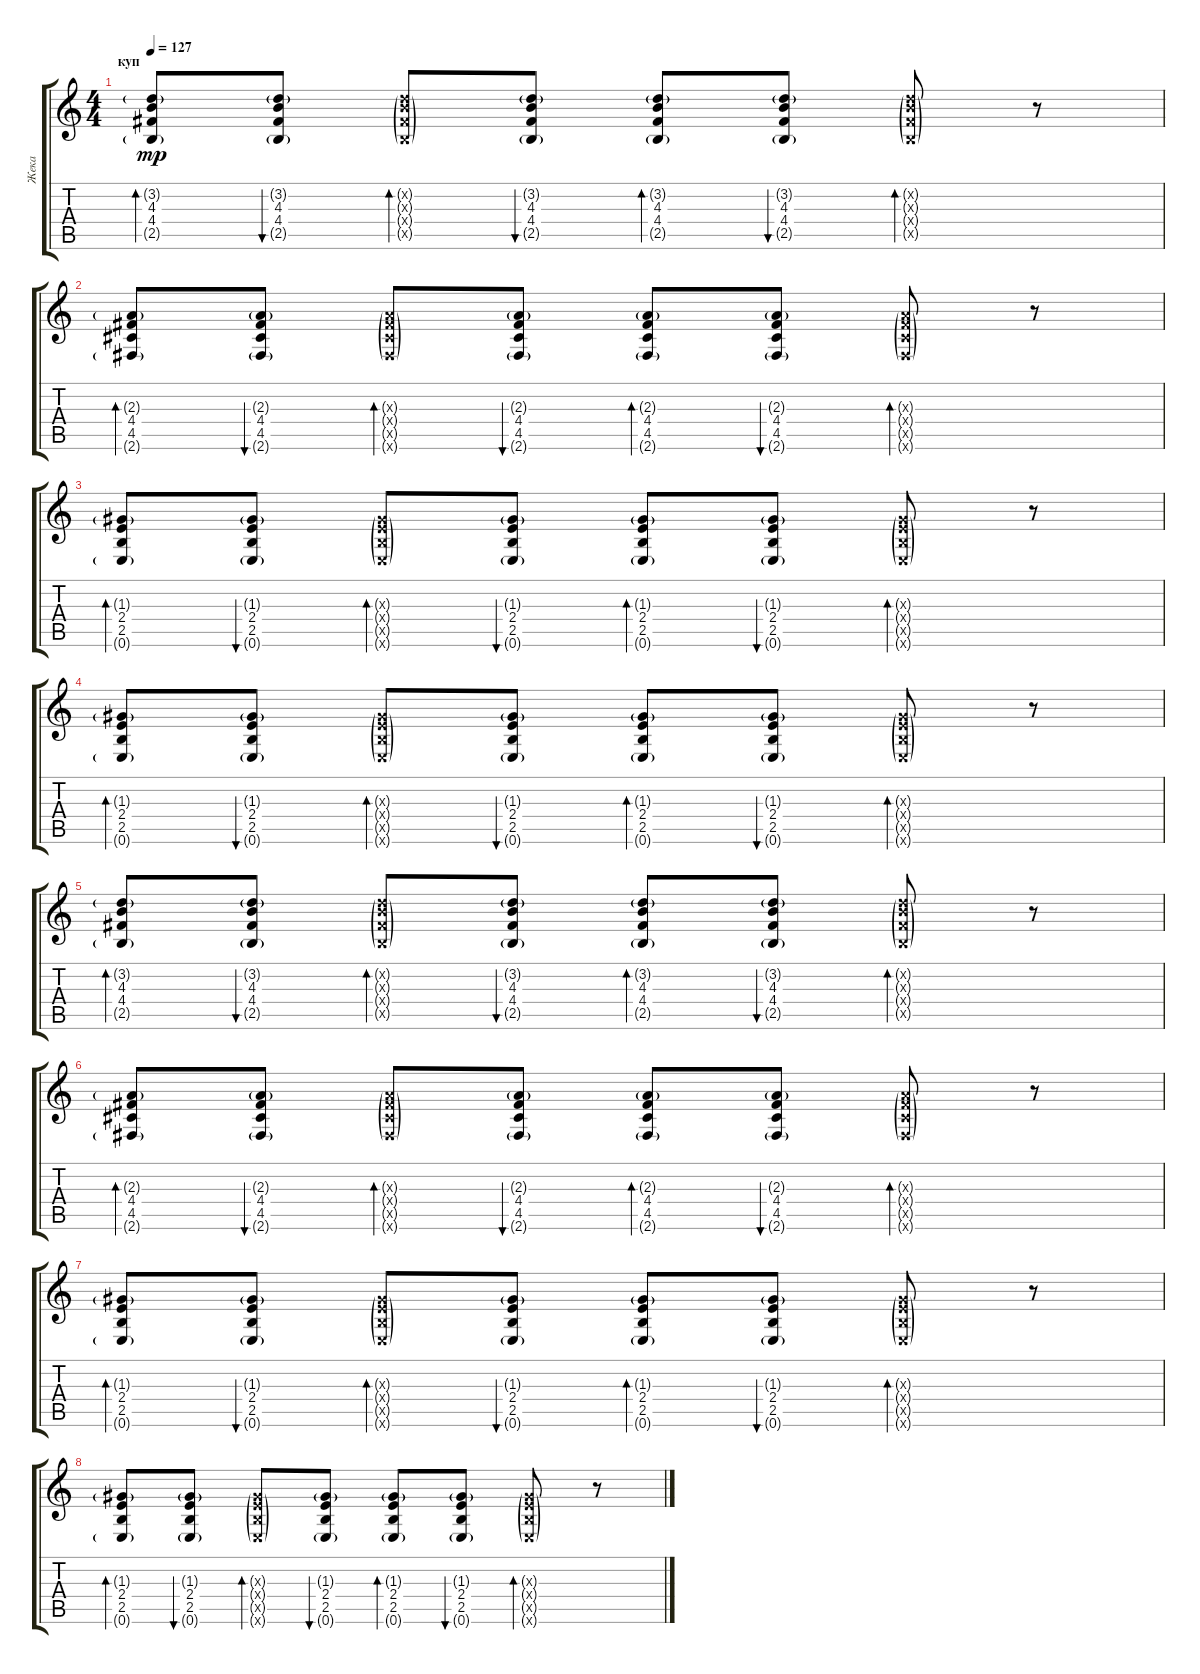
\track ("Жека" "Жека") {instrument electricguitarjazz}
\staff {score tabs}
\tuning (E4 B3 G3 D3 A2 E2) {hide}
\ts (4 4)
\section ("" "куп")
\tempo 127
\clef g2
\ks c
(3.2{g} 4.3 4.4 2.5{g}).8{bd 60 dy mp} (3.2{g} 4.3 4.4 2.5{g}).8{bu 60} (3.2{g x} 4.3{g x} 4.4{g x} 2.5{g x}).8{bd 60} (3.2{g} 4.3 4.4 2.5{g}).8{bu 60} (3.2{g} 4.3 4.4 2.5{g}).8{bd 60} (3.2{g} 4.3 4.4 2.5{g}).8{bu 60} (3.2{g x} 4.3{g x} 4.4{g x} 2.5{g x}).8{bd 60} r.8 |
(2.3{g} 4.4 4.5 2.6{g}).8{bd 60} (2.3{g} 4.4 4.5 2.6{g}).8{bu 60} (2.3{g x} 4.4{g x} 4.5{g x} 2.6{g x}).8{bd 60} (2.3{g} 4.4 4.5 2.6{g}).8{bu 60} (2.3{g} 4.4 4.5 2.6{g}).8{bd 60} (2.3{g} 4.4 4.5 2.6{g}).8{bu 60} (2.3{g x} 4.4{g x} 4.5{g x} 2.6{g x}).8{bd 60} r.8 |
(1.3{g} 2.4 2.5 0.6{g}).8{bd 60} (1.3{g} 2.4 2.5 0.6{g}).8{bu 60} (1.3{g x} 2.4{g x} 2.5{g x} 0.6{g x}).8{bd 60} (1.3{g} 2.4 2.5 0.6{g}).8{bu 60} (1.3{g} 2.4 2.5 0.6{g}).8{bd 60} (1.3{g} 2.4 2.5 0.6{g}).8{bu 60} (1.3{g x} 2.4{g x} 2.5{g x} 0.6{g x}).8{bd 60} r.8 |
(1.3{g} 2.4 2.5 0.6{g}).8{bd 60} (1.3{g} 2.4 2.5 0.6{g}).8{bu 60} (1.3{g x} 2.4{g x} 2.5{g x} 0.6{g x}).8{bd 60} (1.3{g} 2.4 2.5 0.6{g}).8{bu 60} (1.3{g} 2.4 2.5 0.6{g}).8{bd 60} (1.3{g} 2.4 2.5 0.6{g}).8{bu 60} (1.3{g x} 2.4{g x} 2.5{g x} 0.6{g x}).8{bd 60} r.8 |
(3.2{g} 4.3 4.4 2.5{g}).8{bd 60} (3.2{g} 4.3 4.4 2.5{g}).8{bu 60} (3.2{g x} 4.3{g x} 4.4{g x} 2.5{g x}).8{bd 60} (3.2{g} 4.3 4.4 2.5{g}).8{bu 60} (3.2{g} 4.3 4.4 2.5{g}).8{bd 60} (3.2{g} 4.3 4.4 2.5{g}).8{bu 60} (3.2{g x} 4.3{g x} 4.4{g x} 2.5{g x}).8{bd 60} r.8 |
(2.3{g} 4.4 4.5 2.6{g}).8{bd 60} (2.3{g} 4.4 4.5 2.6{g}).8{bu 60} (2.3{g x} 4.4{g x} 4.5{g x} 2.6{g x}).8{bd 60} (2.3{g} 4.4 4.5 2.6{g}).8{bu 60} (2.3{g} 4.4 4.5 2.6{g}).8{bd 60} (2.3{g} 4.4 4.5 2.6{g}).8{bu 60} (2.3{g x} 4.4{g x} 4.5{g x} 2.6{g x}).8{bd 60} r.8 |
(1.3{g} 2.4 2.5 0.6{g}).8{bd 60} (1.3{g} 2.4 2.5 0.6{g}).8{bu 60} (1.3{g x} 2.4{g x} 2.5{g x} 0.6{g x}).8{bd 60} (1.3{g} 2.4 2.5 0.6{g}).8{bu 60} (1.3{g} 2.4 2.5 0.6{g}).8{bd 60} (1.3{g} 2.4 2.5 0.6{g}).8{bu 60} (1.3{g x} 2.4{g x} 2.5{g x} 0.6{g x}).8{bd 60} r.8 |
(1.3{g} 2.4 2.5 0.6{g}).8{bd 60} (1.3{g} 2.4 2.5 0.6{g}).8{bu 60} (1.3{g x} 2.4{g x} 2.5{g x} 0.6{g x}).8{bd 60} (1.3{g} 2.4 2.5 0.6{g}).8{bu 60} (1.3{g} 2.4 2.5 0.6{g}).8{bd 60} (1.3{g} 2.4 2.5 0.6{g}).8{bu 60} (1.3{g x} 2.4{g x} 2.5{g x} 0.6{g x}).8{bd 60} r.8
